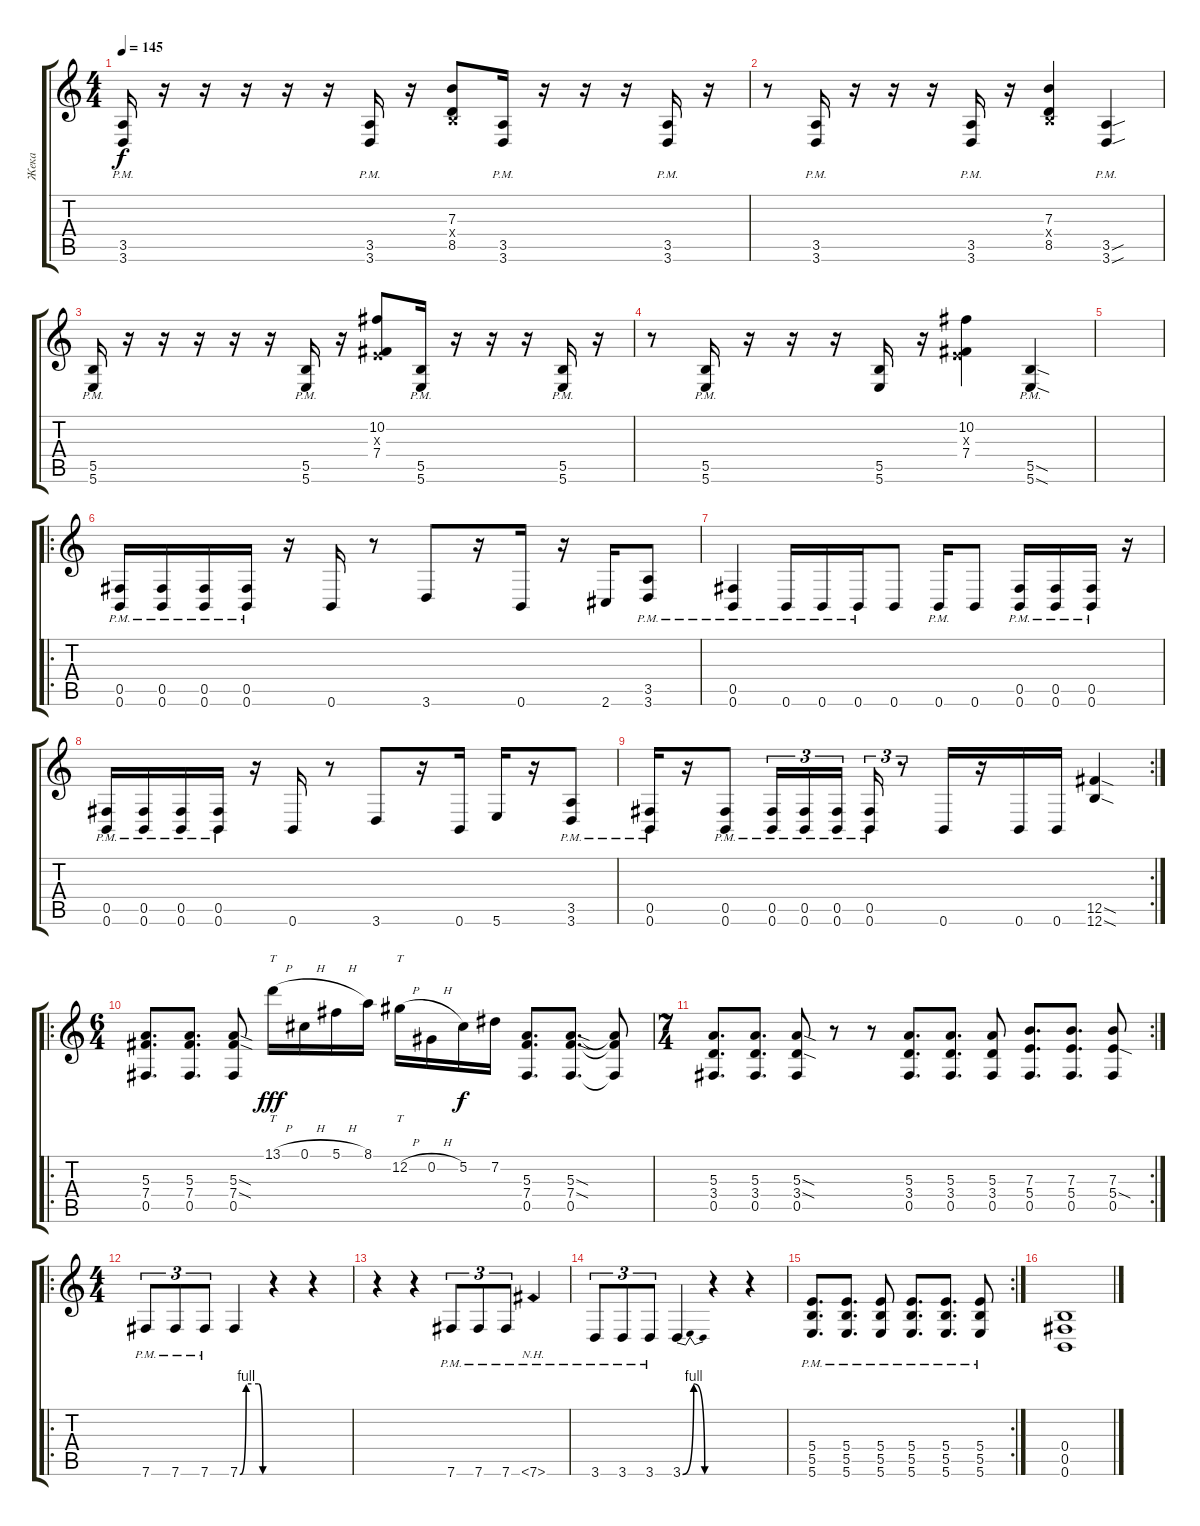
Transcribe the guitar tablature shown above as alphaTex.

\track ("Жека" "Жека") {instrument distortionguitar}
\staff {score tabs}
\tuning (Db4 Ab3 E3 B2 Gb2 B1) {hide}
\ts (4 4)
\tempo 145
\clef g2
\ks c
(3.5{pm} 3.6{pm}).16{dy f} r.16 r.16 r.16 r.16 r.16 (3.5{pm} 3.6{pm}).16 r.16 (7.3 0.4{x} 8.5).8 (3.5{pm} 3.6{pm}).16 r.16 r.16 r.16 (3.5{pm} 3.6{pm}).16 r.16 |
r.8 (3.5 3.6{pm}).16 r.16 r.16 r.16 (3.5 3.6{pm}).16 r.16 (7.3 0.4{x} 8.5).4 (3.5{sou} 3.6{sou pm}).4 |
(5.5{pm} 5.6{pm}).16 r.16 r.16 r.16 r.16 r.16 (5.5{pm} 5.6{pm}).16 r.16 (10.2 0.3{x} 7.4).8 (5.5{pm} 5.6{pm}).16 r.16 r.16 r.16 (5.5{pm} 5.6{pm}).16 r.16 |
r.8 (5.5 5.6{pm}).16 r.16 r.16 r.16 (5.5 5.6).16 r.16 (10.2 0.3{x} 7.4).4 (5.5{sod} 5.6{sod pm}).4 |
|
\ro
(0.5{pm} 0.6{pm}).16 (0.5{pm} 0.6{pm}).16 (0.5{pm} 0.6{pm}).16 (0.5{pm} 0.6{pm}).16 r.16 0.6.16 r.8 3.6.8 r.16 0.6.16 r.16 2.6.16 (3.5 3.6{pm}).8 |
(0.5{pm} 0.6{pm}).4 0.6{pm}.16 0.6{pm}.16 0.6{pm}.16 0.6.8 0.6{pm}.16 0.6.8 (0.5{pm} 0.6{pm}).16 (0.5{pm} 0.6{pm}).16 (0.5{pm} 0.6{pm}).16 r.16 |
(0.5{pm} 0.6{pm}).16 (0.5{pm} 0.6{pm}).16 (0.5{pm} 0.6{pm}).16 (0.5{pm} 0.6{pm}).16 r.16 0.6.16 r.8 3.6.8 r.16 0.6.16 5.6.16 r.16 (3.5 3.6{pm}).8 |
\rc 2
(0.5{pm} 0.6{pm}).16 r.16 (0.5{pm} 0.6{pm}).8 (0.5{pm} 0.6{pm}).16{tu (3 2)} (0.5{pm} 0.6{pm}).16{tu (3 2)} (0.5{pm} 0.6{pm}).16{tu (3 2) beam splitsecondary} (0.5{pm} 0.6{pm}).16{tu (3 2)} r.8{tu (3 2)} 0.6.16 r.16 0.6.16 0.6.16 (12.5{sod} 12.6{sod}).4 |
\ro
\ts (6 4)
(5.3 7.4 0.5).8{d} (5.3 7.4 0.5).8{d} (5.3{sod} 7.4{sod} 0.5).8 13.1{h}.16{tt dy fff} 0.1{h}.16 5.1{h}.16 8.1.16 12.2{h}.16{tt} 0.2{h}.16 5.2.16{dy f} 7.2.16 (5.3 7.4 0.5).8{d} (5.3{sod} 7.4{sod} 0.5).8{d} (5.3{t} 7.4{t} 0.5{t}).8 |
\rc 2
\ts (7 4)
(5.3 3.4 0.5).8{d} (5.3 3.4 0.5).8{d} (5.3{sod} 3.4{sod} 0.5).8 r.8 r.8 (5.3 3.4 0.5).8{d} (5.3 3.4 0.5).8{d} (5.3 3.4 0.5).8 (7.3 5.4 0.5).8{d} (7.3 5.4 0.5).8{d} (7.3 5.4{sod} 0.5).8 |
\ro
\ts (4 4)
7.6{pm}.8{tu (3 2)} 7.6{pm}.8{tu (3 2)} 7.6{pm}.8{tu (3 2)} 7.6{be (custom 0 0 15 4 45 4 55 0 60 0)}.4 r.4 r.4 |
r.4 r.4 7.6{pm}.8{tu (3 2)} 7.6{pm}.8{tu (3 2)} 7.6{pm}.8{tu (3 2)} 7.6{nh pm}.4 |
3.6{pm}.8{tu (3 2)} 3.6{pm}.8{tu (3 2)} 3.6{pm}.8{tu (3 2)} 3.6{be (bendrelease 0 0 15 4 45 4 60 0)}.4 r.4 r.4 |
\rc 2
(5.4{pm} 5.5{pm} 5.6{pm}).8{d} (5.4{pm} 5.5{pm} 5.6{pm}).8{d} (5.4{pm} 5.5{pm} 5.6{pm}).8 (5.4{pm} 5.5{pm} 5.6{pm}).8{d} (5.4{pm} 5.5{pm} 5.6{pm}).8{d} (5.4{pm} 5.5{pm} 5.6{pm}).8 |
(0.4 0.5 0.6).1
